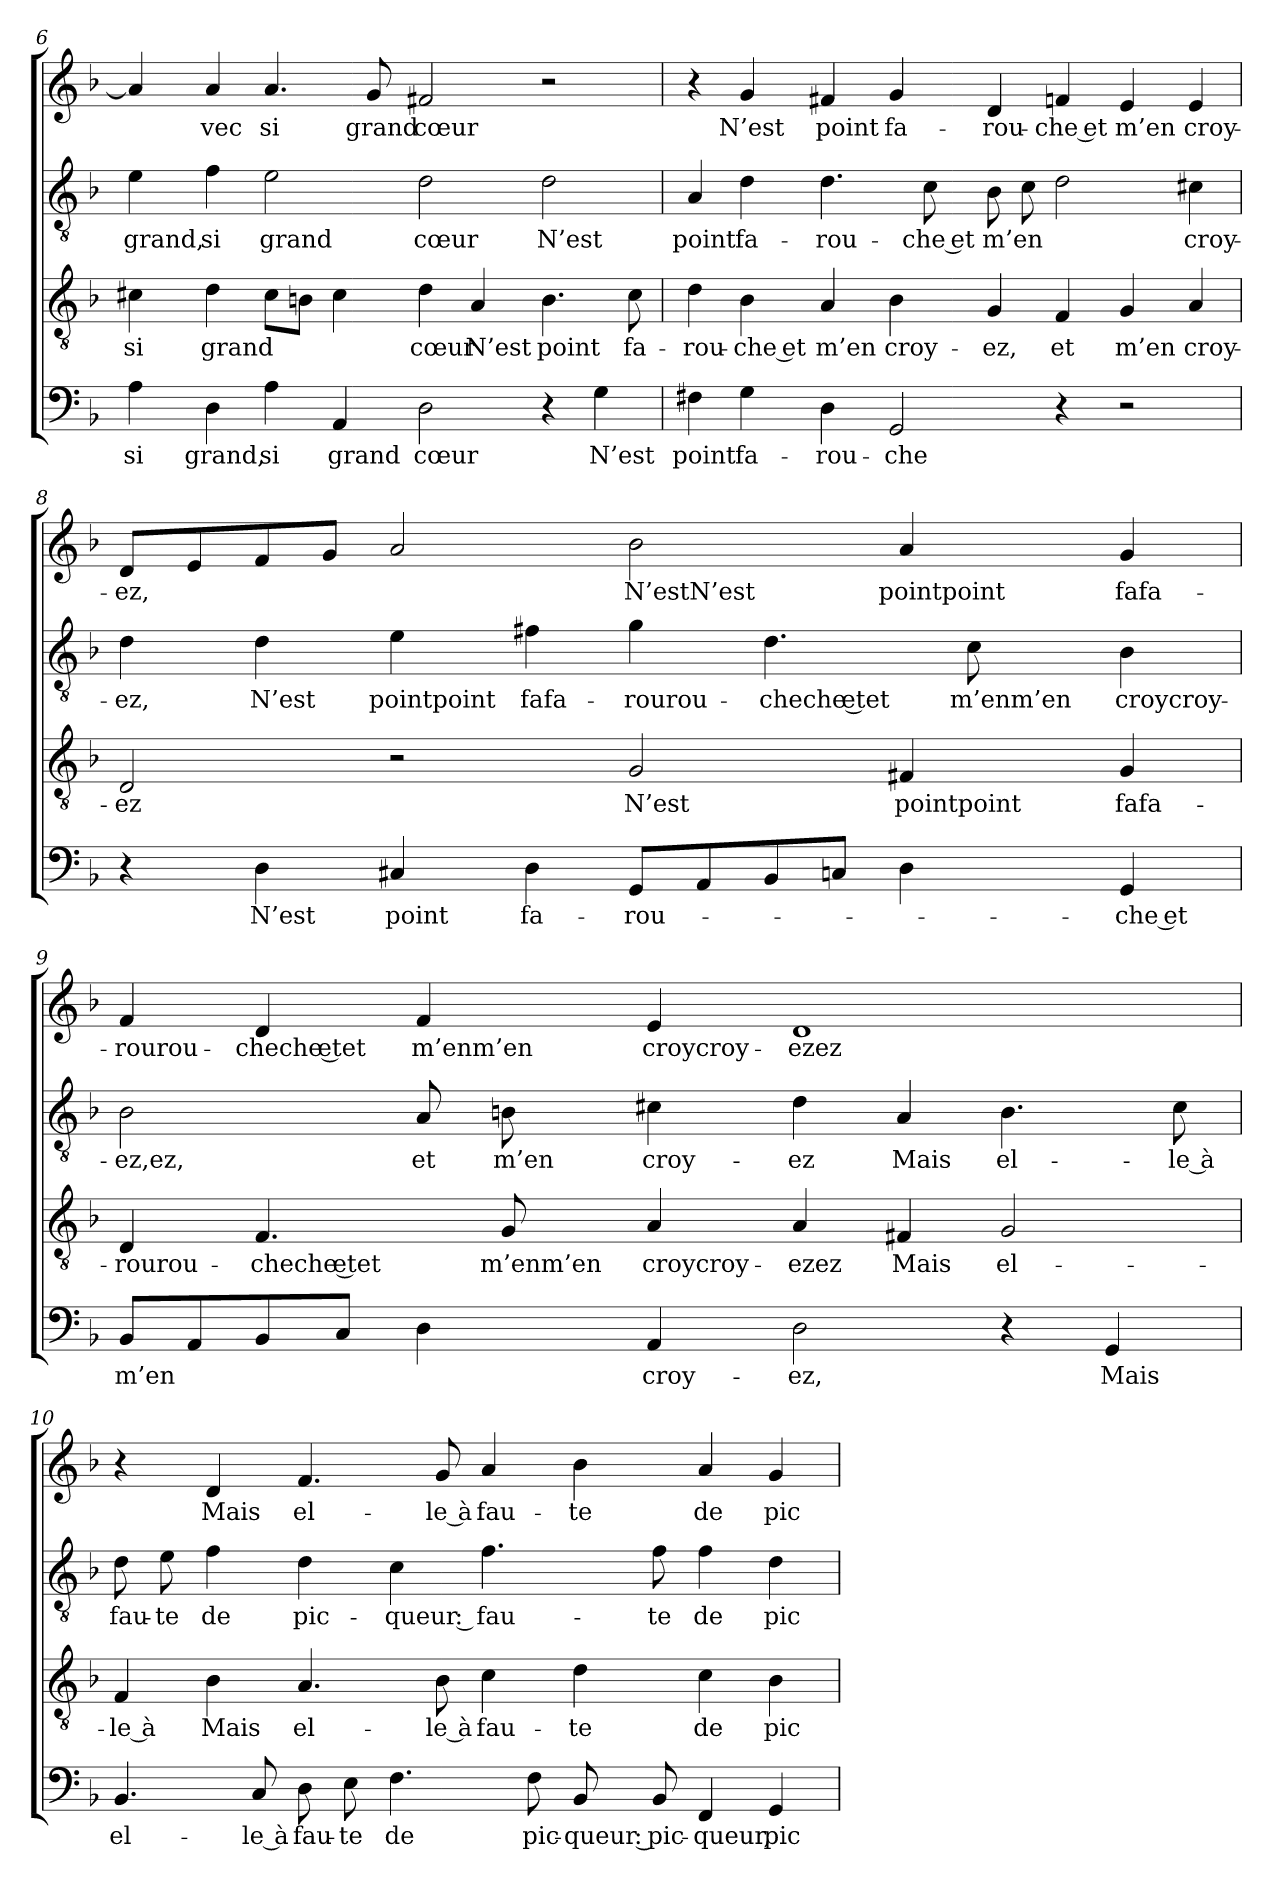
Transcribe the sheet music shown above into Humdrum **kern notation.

**kern	**text	**kern	**text	**kern	**text	**kern	**text
*part4	*part4	*part3	*part3	*part2	*part2	*part1	*part1
*staff4	*staff4	*staff3	*staff3	*staff2	*staff2	*staff1	*staff1
*clefF4	*	*clefGv2	*	*clefGv2	*	*clefG2	*
*k[b-]	*	*k[b-]	*	*k[b-]	*	*k[b-]	*
=6	=6	=6	=6	=6	=6	=6	=6
4A	si	4c#X	si	4e	grand,	4a]	.
4D	grand,	4d	grand	4f	si	4a	-vec
4A	si	8c#L	.	2e	grand	4.a	si
.	.	8BnJ	.	.	.	.	.
4AA	grand	4c#	.	.	.	.	.
.	.	.	.	.	.	8g	grand
2D	cœur	4d	cœur	2d	cœur	2f#X	cœur
.	.	4A	N’est	.	.	.	.
4r	.	4.B	point	2d	N’est	2r	.
4G	N’est	.	.	.	.	.	.
.	.	8c#	fa-	.	.	.	.
!!LO:PB:g=z
=7	=7	=7	=7	=7	=7	=7	=7
4F#X	point	4d	-rou-	4A	point	4r	.
4G	fa-	4B-	-che et	4d	fa-	4g	N’est
4D	-rou-	4A	m’en	4.d	-rou-	4f#X	point
2GG	-che	4B-	croy-	.	.	4g	fa-
.	.	.	.	8c	-che et	.	.
.	.	4G	-ez,	8B-	m’en	4d	-rou-
.	.	.	.	8c	.	.	.
4r	.	4F	et	2d	.	4fn	-che et
2r	.	4G	m’en	.	.	4e	m’en
.	.	4A	croy-	4c#X	croy-	4e	croy-
=8	=8	=8	=8	=8	=8	=8	=8
4r	.	2D	-ez	4d	-ez,	8dL	-ez,
.	.	.	.	.	.	8e	.
4D	N’est	.	.	4d	N’est	8f	.
.	.	.	.	.	.	8gJ	.
4C#X	point	2r	.	4e	pointpoint	2a	.
4D	fa-	.	.	4f#X	fafa-	.	.
8GGL	-rou-	2G	N’est	4g	-rourou-	2b-	N’estN’est
8AA	.	.	.	.	.	.	.
8BB-	.	.	.	4.d	-cheche etet	.	.
8CnJ	.	.	.	.	.	.	.
4D	.	4F#X	pointpoint	.	.	4a	pointpoint
.	.	.	.	8c	m’enm’en	.	.
4GG	-che et	4G	fafa-	4B-	croycroy-	4g	fafa-
!!LO:LB:g=z
=9	=9	=9	=9	=9	=9	=9	=9
8BB-L	m’en	4D	-rourou-	2B-	-ez,ez,	4f	-rourou-
8AA	.	.	.	.	.	.	.
8BB-	.	4.F	-cheche etet	.	.	4d	-cheche etet
8CJ	.	.	.	.	.	.	.
4D	.	.	.	8A	et	4f	m’enm’en
.	.	8G	m’enm’en	8Bn	m’en	.	.
4AA	croy-	4A	croycroy-	4c#X	croy-	4e	croycroy-
2D	-ez,	4A	-ezez	4d	-ez	1d	-ezez
.	.	4F#X	Mais	4A	Mais	.	.
4r	.	2G	el-	4.B	el-	.	.
4GG	Mais	.	.	.	.	.	.
.	.	.	.	8c#	-le à	.	.
=10	=10	=10	=10	=10	=10	=10	=10
4.BB-	el-	4F	-le à	8d	fau-	4r	.
.	.	.	.	8e	-te	.	.
.	.	4B-	Mais	4f	de	4d	Mais
8C	-le à	.	.	.	.	.	.
8D	fau-	4.A	el-	4d	pic-	4.f	el-
8E	-te	.	.	.	.	.	.
4.F	de	.	.	4c	-queur :	.	.
.	.	8B-	-le à	.	.	8g	-le à
.	.	4c	fau-	4.f	fau-	4a	fau-
8F	pic-	.	.	.	.	.	.
8BB-	-queur :	4d	-te	.	.	4b-	-te
8BB-	pic-	.	.	8f	-te	.	.
4FF	-queur,	4c	de	4f	de	4a	de
4GG	pic-	4B-	pic-	4d	pic-	4g	pic-
=	=	=	=	=	=	=	=
*-	*-	*-	*-	*-	*-	*-	*-
